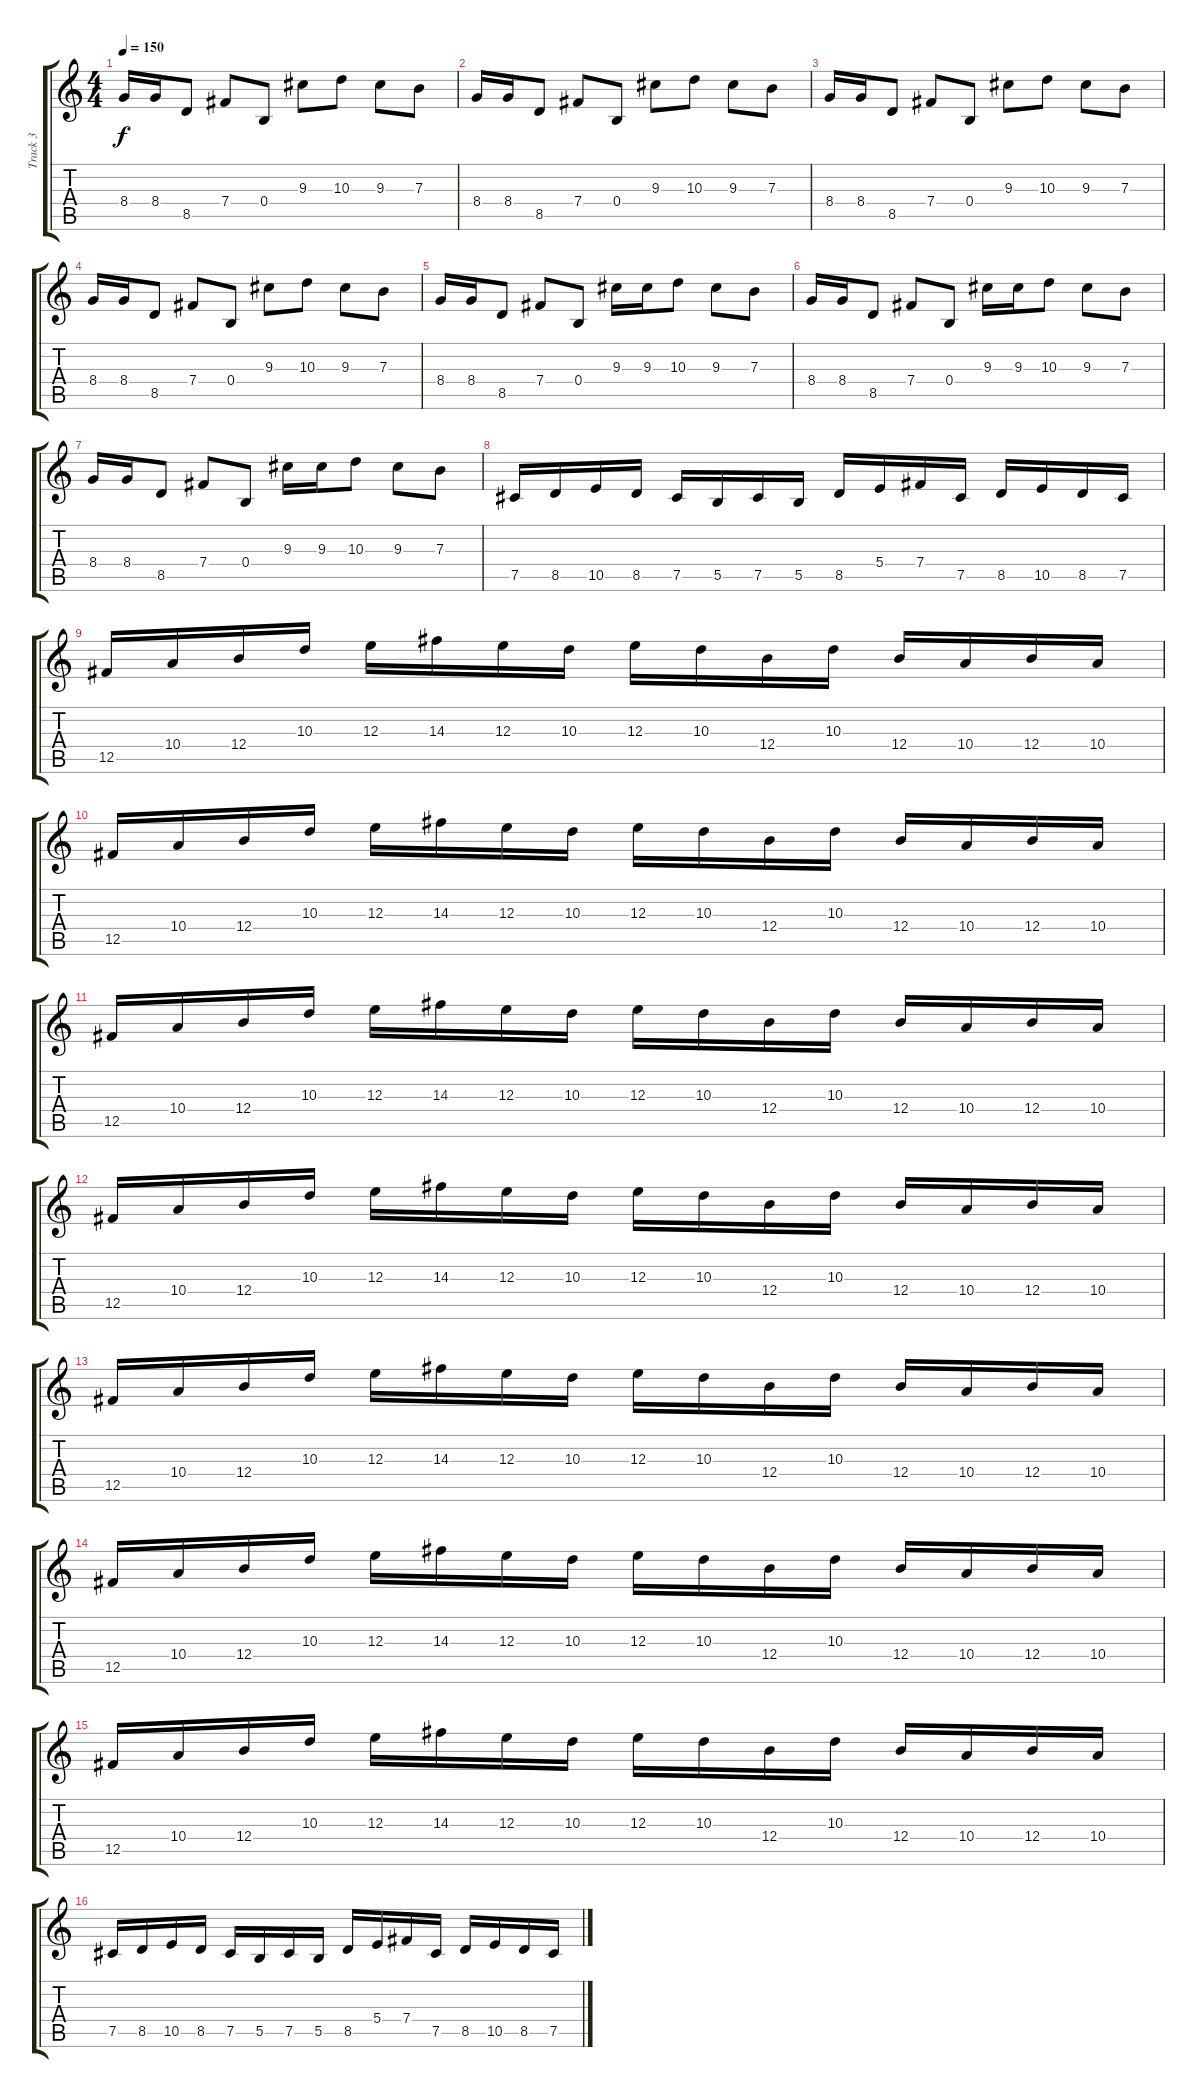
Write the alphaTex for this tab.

\track ("Track 3" "Track 3") {instrument distortionguitar}
\staff {score tabs}
\tuning (Db4 Ab3 E3 B2 Gb2 B1) {hide}
\ts (4 4)
\tempo 150
\clef g2
\ks c
8.4.16{dy f} 8.4.16 8.5.8 7.4.8 0.4.8 9.3.8 10.3.8 9.3.8 7.3.8 |
8.4.16 8.4.16 8.5.8 7.4.8 0.4.8 9.3.8 10.3.8 9.3.8 7.3.8 |
8.4.16 8.4.16 8.5.8 7.4.8 0.4.8 9.3.8 10.3.8 9.3.8 7.3.8 |
8.4.16 8.4.16 8.5.8 7.4.8 0.4.8 9.3.8 10.3.8 9.3.8 7.3.8 |
8.4.16 8.4.16 8.5.8 7.4.8 0.4.8 9.3.16 9.3.16 10.3.8 9.3.8 7.3.8 |
8.4.16 8.4.16 8.5.8 7.4.8 0.4.8 9.3.16 9.3.16 10.3.8 9.3.8 7.3.8 |
8.4.16 8.4.16 8.5.8 7.4.8 0.4.8 9.3.16 9.3.16 10.3.8 9.3.8 7.3.8 |
7.5.16 8.5.16 10.5.16 8.5.16 7.5.16 5.5.16 7.5.16 5.5.16 8.5.16 5.4.16 7.4.16 7.5.16 8.5.16 10.5.16 8.5.16 7.5.16 |
12.5.16 10.4.16 12.4.16 10.3.16 12.3.16 14.3.16 12.3.16 10.3.16 12.3.16 10.3.16 12.4.16 10.3.16 12.4.16 10.4.16 12.4.16 10.4.16 |
12.5.16 10.4.16 12.4.16 10.3.16 12.3.16 14.3.16 12.3.16 10.3.16 12.3.16 10.3.16 12.4.16 10.3.16 12.4.16 10.4.16 12.4.16 10.4.16 |
12.5.16 10.4.16 12.4.16 10.3.16 12.3.16 14.3.16 12.3.16 10.3.16 12.3.16 10.3.16 12.4.16 10.3.16 12.4.16 10.4.16 12.4.16 10.4.16 |
12.5.16 10.4.16 12.4.16 10.3.16 12.3.16 14.3.16 12.3.16 10.3.16 12.3.16 10.3.16 12.4.16 10.3.16 12.4.16 10.4.16 12.4.16 10.4.16 |
12.5.16 10.4.16 12.4.16 10.3.16 12.3.16 14.3.16 12.3.16 10.3.16 12.3.16 10.3.16 12.4.16 10.3.16 12.4.16 10.4.16 12.4.16 10.4.16 |
12.5.16 10.4.16 12.4.16 10.3.16 12.3.16 14.3.16 12.3.16 10.3.16 12.3.16 10.3.16 12.4.16 10.3.16 12.4.16 10.4.16 12.4.16 10.4.16 |
12.5.16 10.4.16 12.4.16 10.3.16 12.3.16 14.3.16 12.3.16 10.3.16 12.3.16 10.3.16 12.4.16 10.3.16 12.4.16 10.4.16 12.4.16 10.4.16 |
7.5.16 8.5.16 10.5.16 8.5.16 7.5.16 5.5.16 7.5.16 5.5.16 8.5.16 5.4.16 7.4.16 7.5.16 8.5.16 10.5.16 8.5.16 7.5.16
